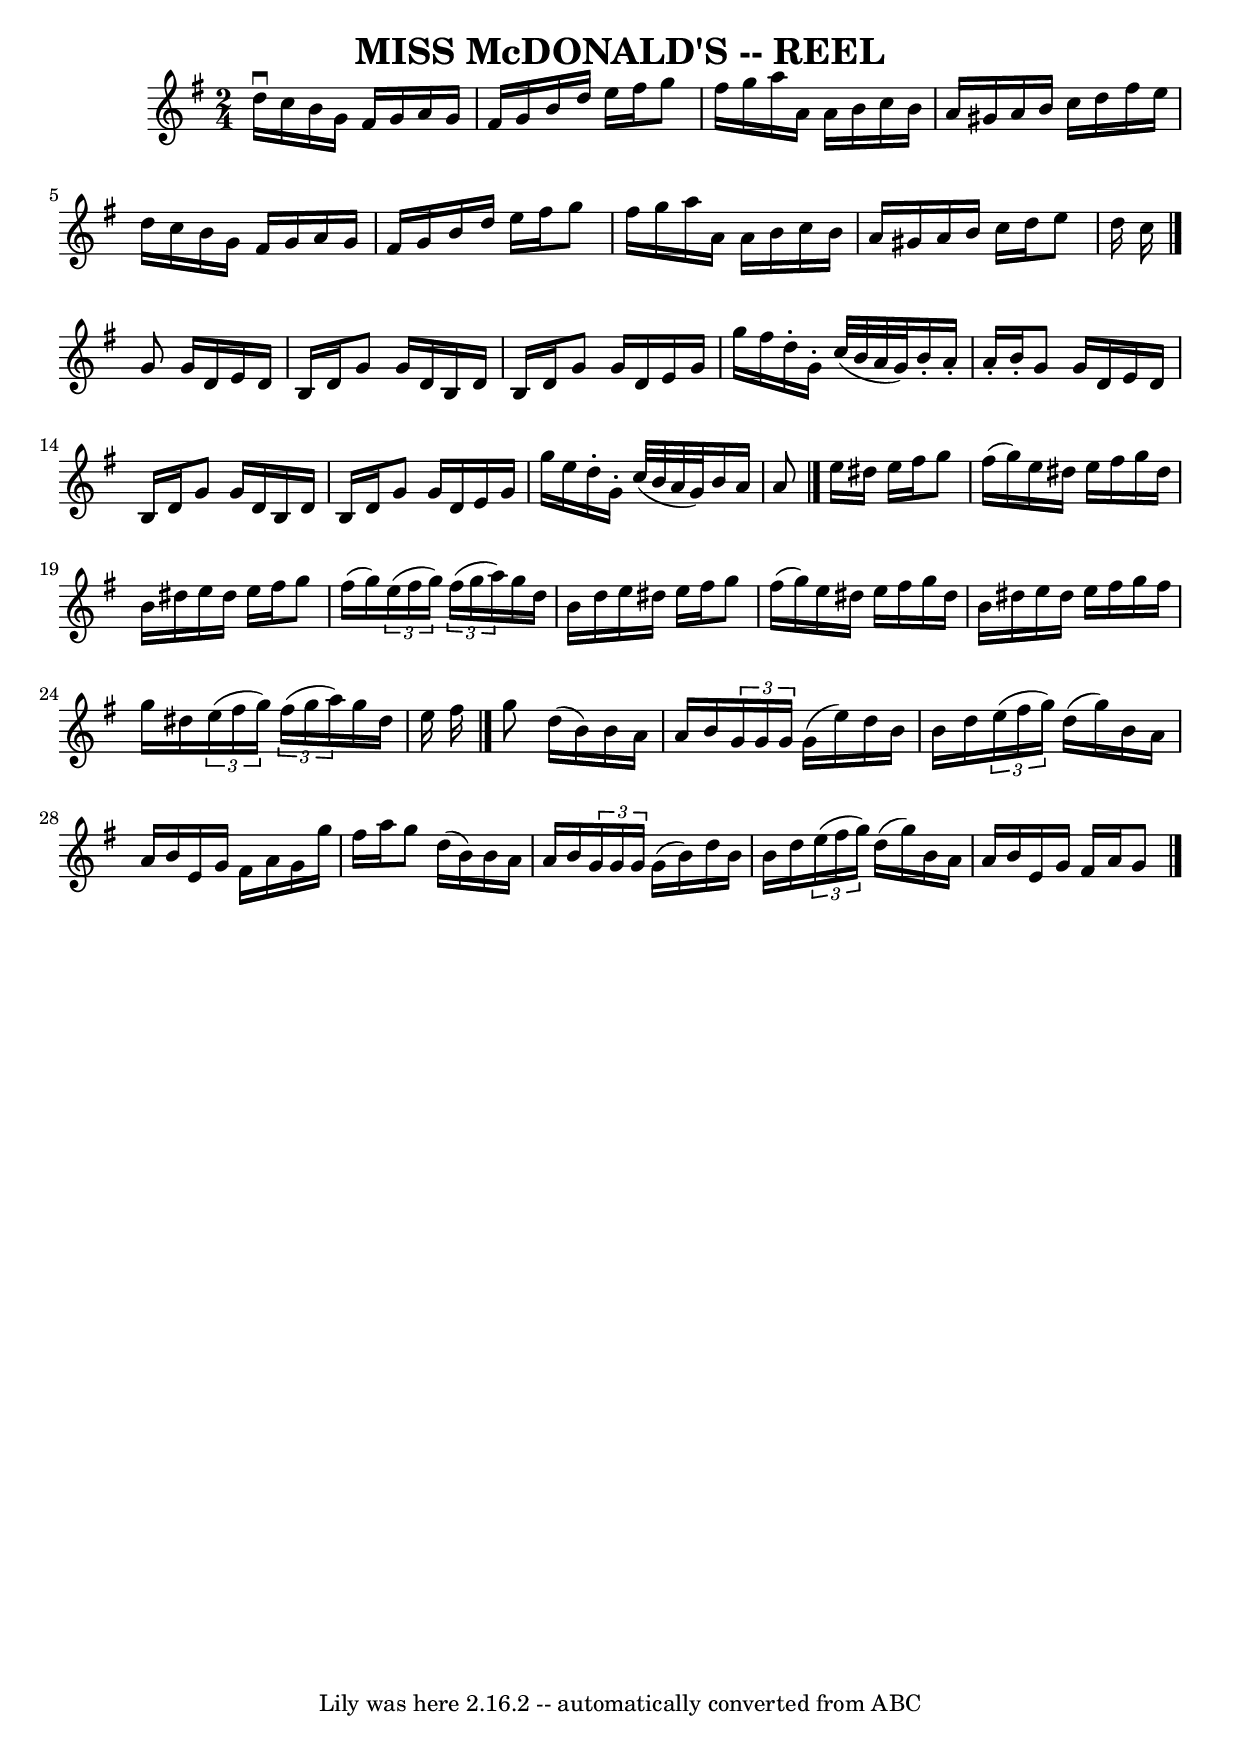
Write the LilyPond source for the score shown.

\version "2.16.2"
\include "Mammoth.ily"
\header {
  %% book = "Ryan's Mammoth Collection of Fiddle Tunes"
  crossRefNumber = "1"
  footnotes = ""
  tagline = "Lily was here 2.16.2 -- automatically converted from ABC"
  title = "MISS McDONALD'S -- REEL"

}
voicedefault =  {


  \time 2/4 
  \key g \major
  d''16^\downbow c''16        |
  b'16    
  g'16 fis'16 g'16 a'16 g'16 fis'16 g'16    |
  b'16    
  d''16 e''16 fis''16 g''8 fis''16 g''16    |
  a''16    
  a'16 a'16 b'16 c''16 b'16 a'16 gis'16    |
  a'16    
  b'16 c''16 d''16 fis''16 e''16 d''16 c''16        |
  
  b'16 g'16 fis'16 g'16 a'16 g'16 fis'16 g'16    |
  
  b'16 d''16 e''16 fis''16 g''8 fis''16 g''16    |
  
  a''16 a'16 a'16 b'16 c''16 b'16 a'16 gis'16    |
  
  a'16 b'16 c''16 d''16 e''8 d''16 c''16    \bar "|." g'8   
  g'16 d'16 e'16 d'16 b16 d'16    |
  g'8 g'16 d'16  
  b16 d'16 b16 d'16    |
  g'8 g'16 d'16 e'16 g'16  
  g''16 fis''16    |
  d''16 -. g'16 -. c''32 (b'32 a'32    
  g'32) b'16 -. a'16 -. a'16 -. b'16 -.       |
  g'8 g'16   
  d'16 e'16 d'16 b16 d'16    |
  g'8 g'16 d'16 b16   
  d'16 b16 d'16    |
  g'8 g'16 d'16 e'16 g'16 g''16 
  e''16    |
  d''16 -. g'16 -. c''32 (b'32 a'32 g'32)  
  b'16 a'16 a'8    \bar "|." e''16 dis''16 e''16 fis''16    
  g''8 fis''16 (g''16)   |
  e''16 dis''16 e''16 fis''16 
  g''16 dis''16 b'16 dis''16    |
  e''16 dis''16 e''16  
  fis''16 g''8 fis''16 (g''16)   |
  \times 2/3 { e''16 (
	       fis''16 g''16) 
	     }   \times 2/3 { fis''16 (g''16 a''16) 
			    }   
  g''16 d''16 b'16 d''16        |
  e''16 dis''16 e''16    
  fis''16 g''8 fis''16 (g''16)   |
  e''16 dis''16 e''16 
  fis''16 g''16 dis''16 b'16 dis''16    |
  e''16    
  dis''16 e''16 fis''16 g''16 fis''16 g''16 dis''16    
  \times 2/3 { e''16 (fis''16 g''16) 
	     }   \times 2/3 { fis''16 (
			      g''16 a''16) 
			    } g''16 dis''16 e''16 fis''16    \bar "|."     
  g''8 d''16 (b'16) b'16 a'16 a'16 b'16    |
  
  \times 2/3 { g'16 g'16 g'16  
	     } g'16 (e''16) d''16 b'16    
  b'16 d''16    |
  \times 2/3 { e''16 (fis''16 g''16) 
	     }   
  d''16 (g''16) b'16 a'16 a'16 b'16    |
  e'16 g'16   
  fis'16 a'16 g'16 g''16 fis''16 a''16        |
  g''8    
  d''16 (b'16) b'16 a'16 a'16 b'16    |
  \times 2/3 {   
    g'16 g'16 g'16  
  } g'16 (b'16) d''16 b'16 b'16 d''16    
  |
  \times 2/3 { e''16 (fis''16 g''16) 
	     } d''16 (g''16  -) b'16 a'16 a'16 b'16    |
  e'16 g'16 fis'16 a'16  
  g'8      \bar "|."   

}

\score{
  <<

    \context Staff="default"
    {
      \voicedefault 
      
    }

  >>
  \layout {
    
  }
  \midi {
  }

}
